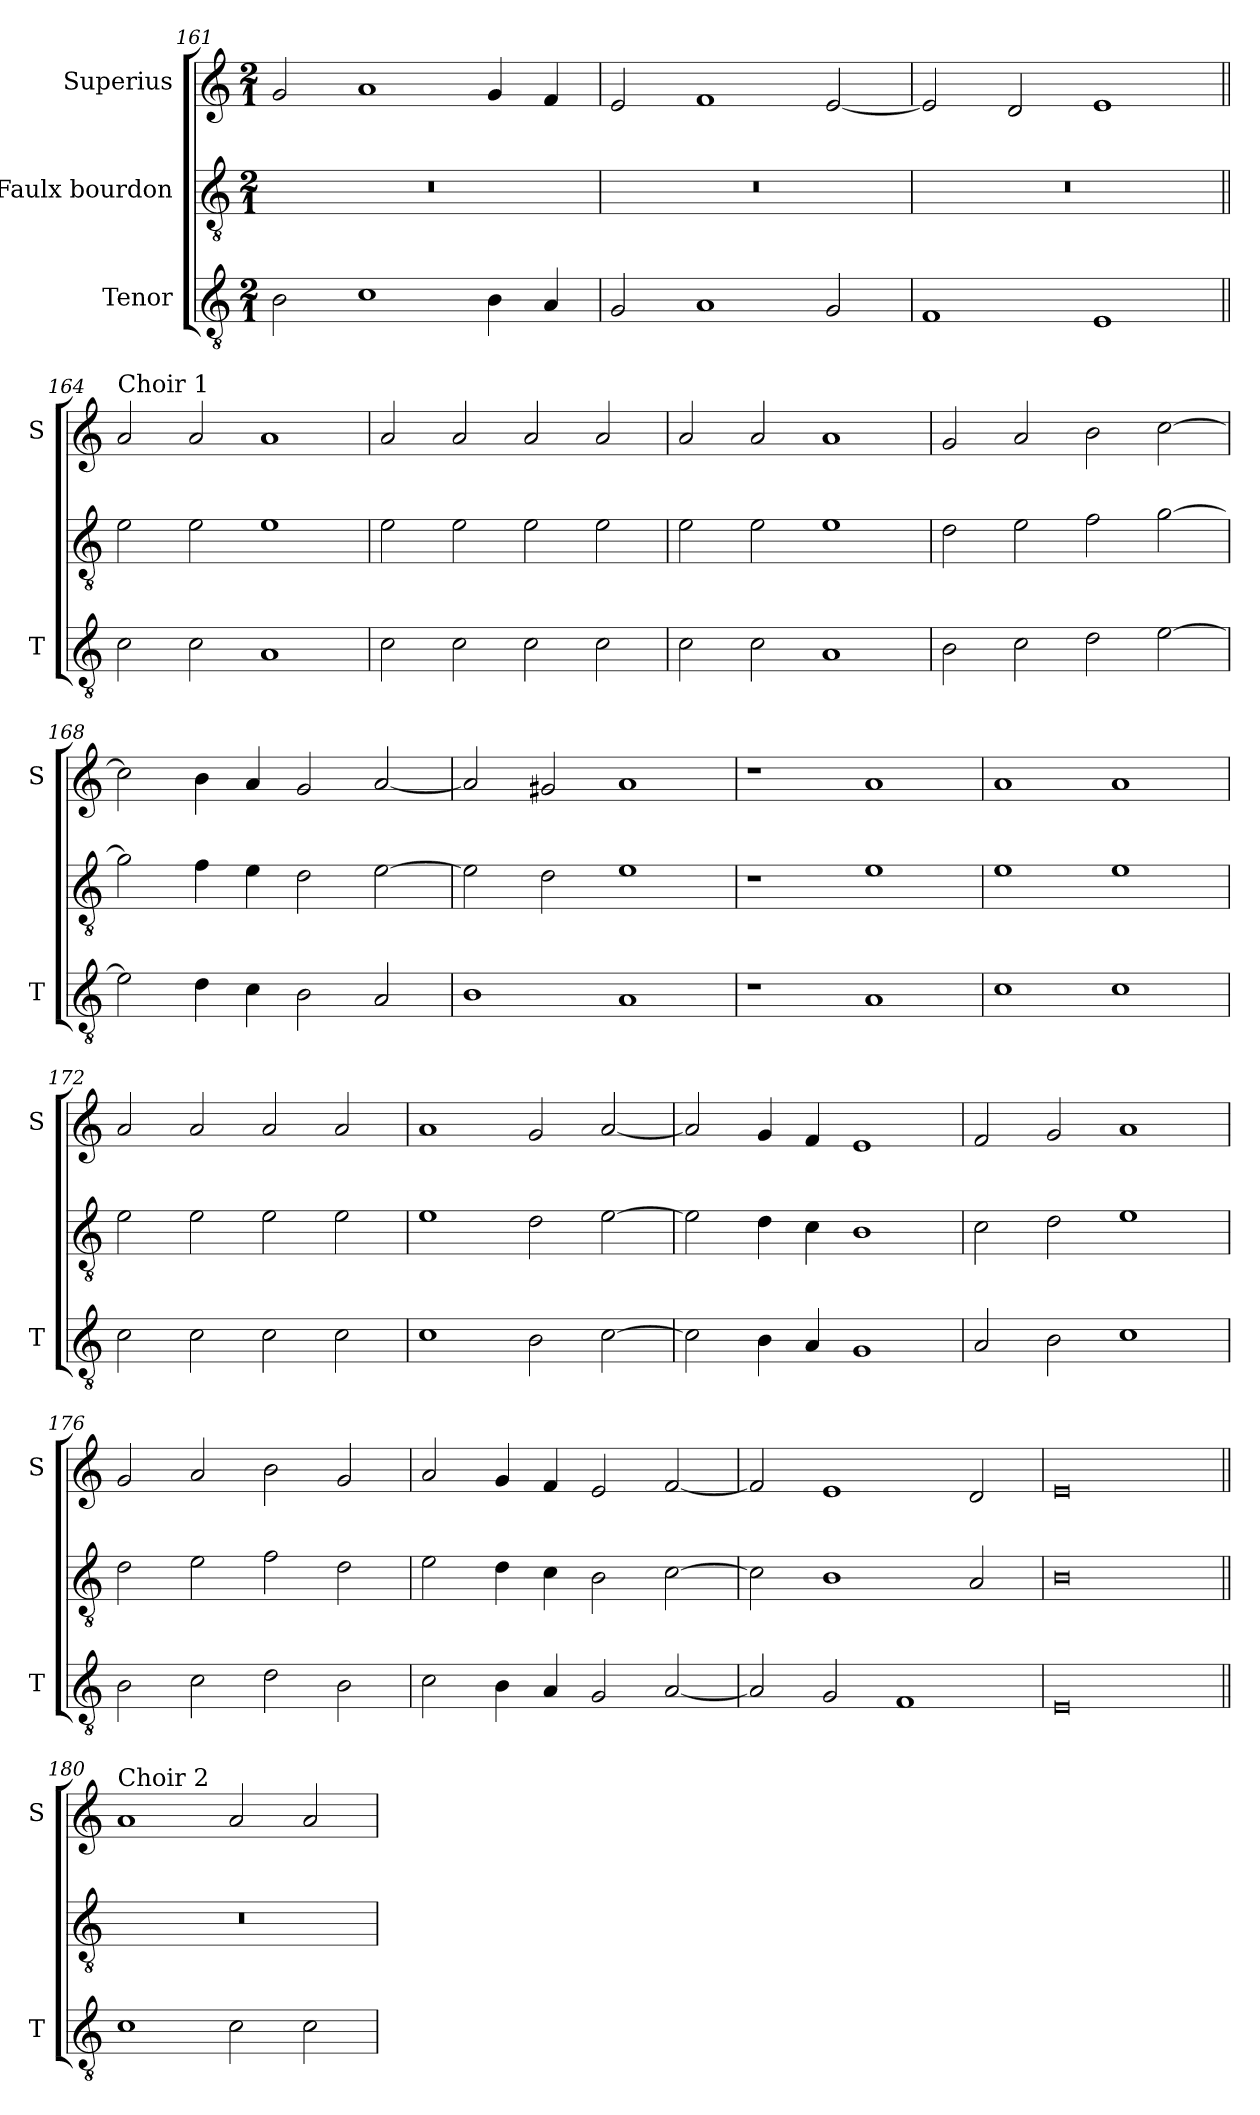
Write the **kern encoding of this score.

**kern	**kern	**kern
*part3	*part2	*part1
*staff3	*staff2	*staff1
*I"Tenor	*I"Faulx bourdon	*I"Superius
*I'T	*	*I'S
*clefGv2	*clefGv2	*clefG2
*k[]	*k[]	*k[]
*M2/1	*M2/1	*M2/1
=161	=161	=161
2B\	0r	2g/
1c	.	1a
4B\	.	4g/
4A/	.	4f/
=162	=162	=162
2G/	0r	2e/
1A	.	1f
2G/	.	[2e/
=163	=163	=163
1F	0r	2e/]
.	.	2d/
1E	.	1e
=164||	=164||	=164||
!	!	!LO:TX:a:t=Choir 1
2c\	2e\	2a/
2c\	2e\	2a/
1A	1e	1a
=165	=165	=165
2c\	2e\	2a/
2c\	2e\	2a/
2c\	2e\	2a/
2c\	2e\	2a/
=166	=166	=166
2c\	2e\	2a/
2c\	2e\	2a/
1A	1e	1a
=167	=167	=167
2B\	2d\	2g/
2c\	2e\	2a/
2d\	2f\	2b\
[2e\	[2g\	[2cc\
=168	=168	=168
2e\]	2g\]	2cc\]
4d\	4f\	4b\
4c\	4e\	4a/
2B\	2d\	2g/
2A/	[2e\	[2a/
=169	=169	=169
1B	2e\]	2a/]
.	2d\	2g#X/
1A	1e	1a
=170	=170	=170
1r	1r	1r
1A	1e	1a
=171	=171	=171
1c	1e	1a
1c	1e	1a
=172	=172	=172
2c\	2e\	2a/
2c\	2e\	2a/
2c\	2e\	2a/
2c\	2e\	2a/
=173	=173	=173
1c	1e	1a
2B\	2d\	2g/
[2c\	[2e\	[2a/
=174	=174	=174
2c\]	2e\]	2a/]
4B\	4d\	4g/
4A/	4c\	4f/
1G	1B	1e
=175	=175	=175
2A/	2c\	2f/
2B\	2d\	2g/
1c	1e	1a
=176	=176	=176
2B\	2d\	2g/
2c\	2e\	2a/
2d\	2f\	2b\
2B\	2d\	2g/
=177	=177	=177
2c\	2e\	2a/
4B\	4d\	4g/
4A/	4c\	4f/
2G/	2B\	2e/
[2A/	[2c\	[2f/
=178	=178	=178
2A/]	2c\]	2f/]
2G/	1B	1e
1F	.	.
.	2A/	2d/
=179	=179	=179
0E	0B	0e
=180||	=180||	=180||
!	!	!LO:TX:a:t=Choir 2
1c	0r	1a
2c\	.	2a/
2c\	.	2a/
=	=	=
*-	*-	*-
